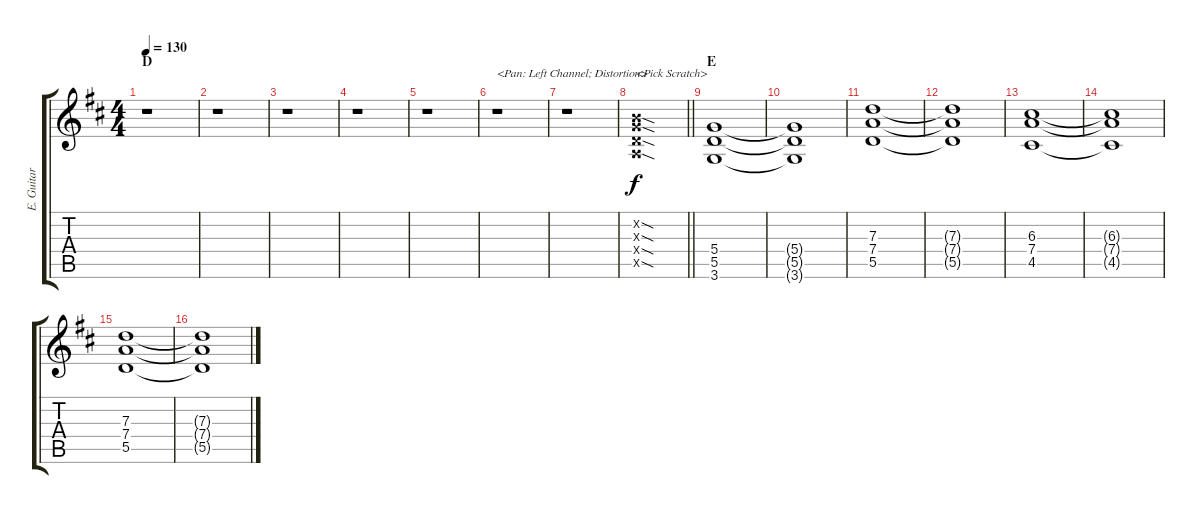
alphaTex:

\track ("E. Guitar II" "E. Guitar ") {instrument electricguitarclean}
\staff {score tabs}
\tuning (E4 B3 G3 D3 A2 E2) {hide}
\ts (4 4)
\section ("" "D")
\tempo 130
\clef g2
\ks d
r.1{dy f} |
r.1 |
r.1 |
r.1 |
r.1 |
r.1{txt "<Pan: Left Channel; Distortion>" balance 1 instrument overdrivenguitar} |
r.1 |
\barLineRight lightlight
(0.2{sod x} 0.3{sod x} 0.4{sod x} 0.5{sod x}).1{txt "<Pick Scratch>"} |
\section ("" "E")
(5.4 5.5 3.6).1 |
(5.4{t} 5.5{t} 3.6{t}).1 |
(7.3 7.4 5.5).1 |
(7.3{t} 7.4{t} 5.5{t}).1 |
(6.3 7.4 4.5).1 |
(6.3{t} 7.4{t} 4.5{t}).1 |
(7.3 7.4 5.5).1 |
(7.3{t} 7.4{t} 5.5{t}).1
